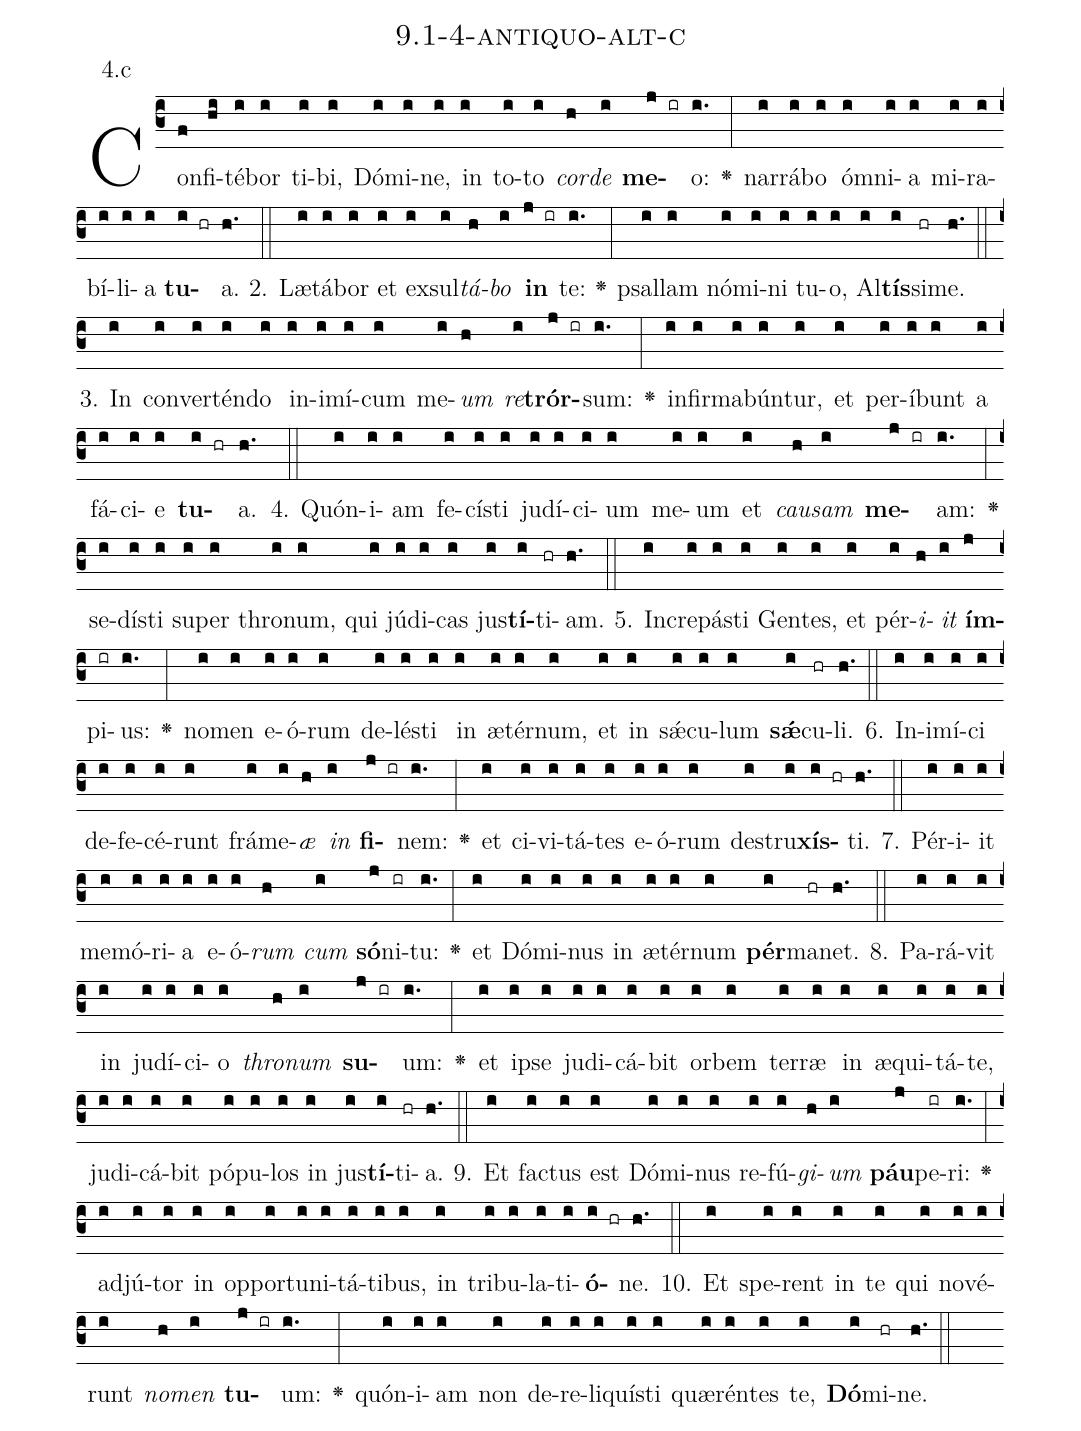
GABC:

name: 9.1-4-antiquo-alt-c;
annotation: 4.c;
%%
(c3)Con(f)fi(hi)té(i)bor(i) ti(i)bi,(i) Dó(i)mi(i)ne,(i) in(i) to(i)to(i) <i>cor</i>(h)<i>de</i>(i) <b>me</b>(j ir)o:(i.) <v>\greheightstar</v>(:) nar(i)rá(i)bo(i) óm(i)ni(i)a(i) mi(i)ra(i)bí(i)li(i)a(i) <b>tu</b>(i hr)a.(h.) (::)
2. Læ(i)tá(i)bor(i) et(i) ex(i)sul(i)<i>tá</i>(h)<i>bo</i>(i) <b>in</b>(j ir) te:(i.) <v>\greheightstar</v>(:) psal(i)lam(i) nó(i)mi(i)ni(i) tu(i)o,(i) Al(i)<b>tís</b>(i)si(hr)me.(h.) (::)
3. In(i) con(i)ver(i)tén(i)do(i) in(i)i(i)mí(i)cum(i) me(i)<i>um</i>(h) <i>re</i>(i)<b>trór</b>(j ir)sum:(i.) <v>\greheightstar</v>(:) in(i)fir(i)ma(i)bún(i)tur,(i) et(i) per(i)í(i)bunt(i) a(i) fá(i)ci(i)e(i) <b>tu</b>(i hr)a.(h.) (::)
4. Quón(i)i(i)am(i) fe(i)cís(i)ti(i) ju(i)dí(i)ci(i)um(i) me(i)um(i) et(i) <i>cau</i>(h)<i>sam</i>(i) <b>me</b>(j ir)am:(i.) <v>\greheightstar</v>(:) se(i)dís(i)ti(i) su(i)per(i) thro(i)num,(i) qui(i) jú(i)di(i)cas(i) jus(i)<b>tí</b>(i)ti(hr)am.(h.) (::)
5. In(i)cre(i)pás(i)ti(i) Gen(i)tes,(i) et(i) pér(i)<i>i</i>(h)<i>it</i>(i) <b>ím</b>(j)pi(ir)us:(i.) <v>\greheightstar</v>(:) no(i)men(i) e(i)ó(i)rum(i) de(i)lés(i)ti(i) in(i) æ(i)tér(i)num,(i) et(i) in(i) sǽ(i)cu(i)lum(i) <b>sǽ</b>(i)cu(hr)li.(h.) (::)
6. In(i)i(i)mí(i)ci(i) de(i)fe(i)cé(i)runt(i) frá(i)me(i)<i>æ</i>(h) <i>in</i>(i) <b>fi</b>(j ir)nem:(i.) <v>\greheightstar</v>(:) et(i) ci(i)vi(i)tá(i)tes(i) e(i)ó(i)rum(i) de(i)stru(i)<b>xís</b>(i hr)ti.(h.) (::)
7. Pér(i)i(i)it(i) me(i)mó(i)ri(i)a(i) e(i)ó(i)<i>rum</i>(h) <i>cum</i>(i) <b>só</b>(j)ni(ir)tu:(i.) <v>\greheightstar</v>(:) et(i) Dó(i)mi(i)nus(i) in(i) æ(i)tér(i)num(i) <b>pér</b>(i)ma(hr)net.(h.) (::)
8. Pa(i)rá(i)vit(i) in(i) ju(i)dí(i)ci(i)o(i) <i>thro</i>(h)<i>num</i>(i) <b>su</b>(j ir)um:(i.) <v>\greheightstar</v>(:) et(i) ip(i)se(i) ju(i)di(i)cá(i)bit(i) or(i)bem(i) ter(i)ræ(i) in(i) æ(i)qui(i)tá(i)te,(i) ju(i)di(i)cá(i)bit(i) pó(i)pu(i)los(i) in(i) jus(i)<b>tí</b>(i)ti(hr)a.(h.) (::)
9. Et(i) fac(i)tus(i) est(i) Dó(i)mi(i)nus(i) re(i)fú(i)<i>gi</i>(h)<i>um</i>(i) <b>páu</b>(j)pe(ir)ri:(i.) <v>\greheightstar</v>(:) ad(i)jú(i)tor(i) in(i) op(i)por(i)tu(i)ni(i)tá(i)ti(i)bus,(i) in(i) tri(i)bu(i)la(i)ti(i)<b>ó</b>(i hr)ne.(h.) (::)
10. Et(i) spe(i)rent(i) in(i) te(i) qui(i) no(i)vé(i)runt(i) <i>no</i>(h)<i>men</i>(i) <b>tu</b>(j ir)um:(i.) <v>\greheightstar</v>(:) quón(i)i(i)am(i) non(i) de(i)re(i)li(i)quís(i)ti(i) quæ(i)rén(i)tes(i) te,(i) <b>Dó</b>(i)mi(hr)ne.(h.) (::)
